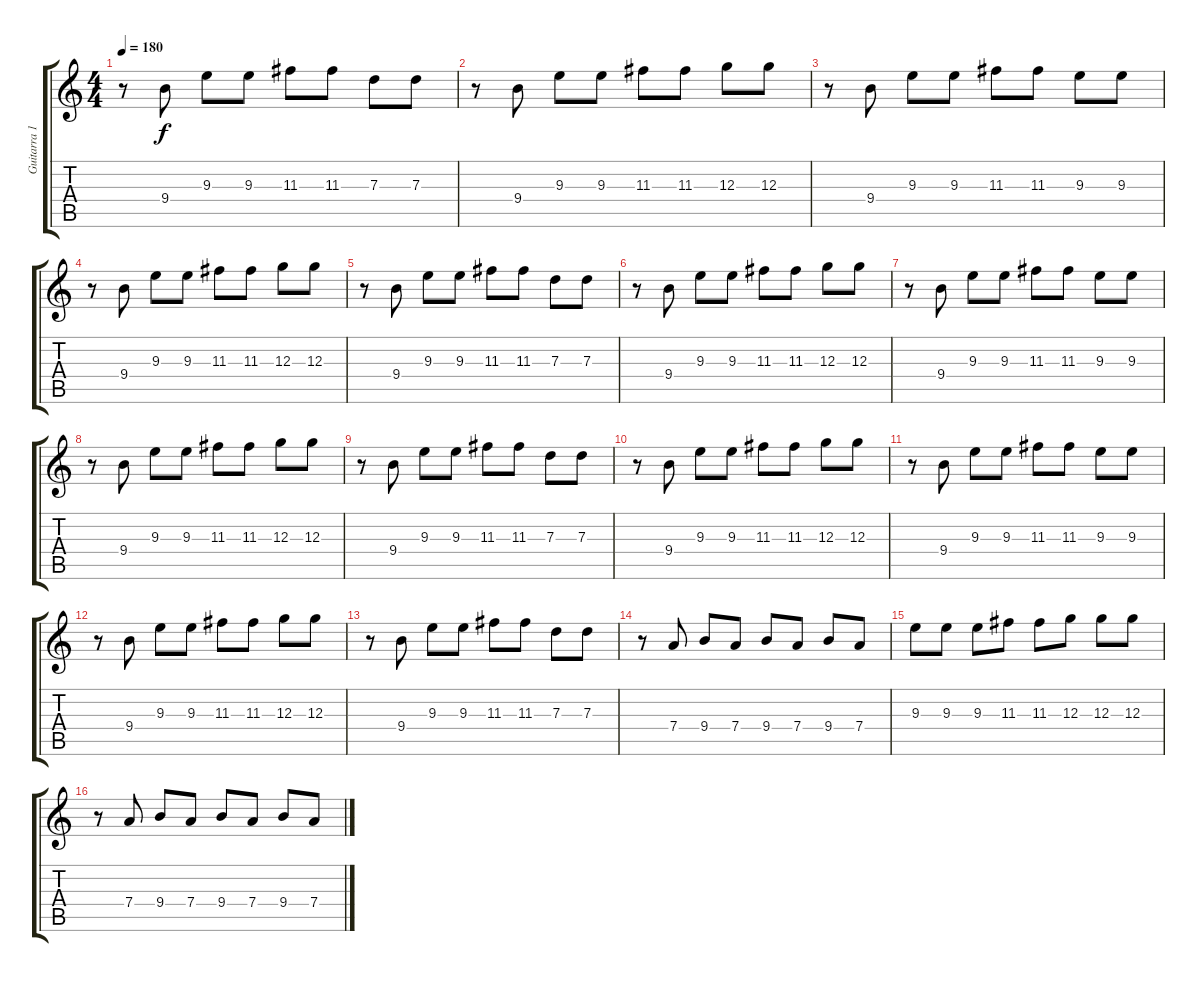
\track ("Guitarra 1" "Guitarra 1") {instrument distortionguitar}
\staff {score tabs}
\tuning (E4 B3 G3 D3 A2 D2) {hide}
\ts (4 4)
\tempo 180
\clef g2
\ks c
r.8{dy f} 9.4.8 9.3.8 9.3.8 11.3.8 11.3.8 7.3.8 7.3.8 |
r.8 9.4.8 9.3.8 9.3.8 11.3.8 11.3.8 12.3.8 12.3.8 |
r.8 9.4.8 9.3.8 9.3.8 11.3.8 11.3.8 9.3.8 9.3.8 |
r.8 9.4.8 9.3.8 9.3.8 11.3.8 11.3.8 12.3.8 12.3.8 |
r.8 9.4.8 9.3.8 9.3.8 11.3.8 11.3.8 7.3.8 7.3.8 |
r.8 9.4.8 9.3.8 9.3.8 11.3.8 11.3.8 12.3.8 12.3.8 |
r.8 9.4.8 9.3.8 9.3.8 11.3.8 11.3.8 9.3.8 9.3.8 |
r.8 9.4.8 9.3.8 9.3.8 11.3.8 11.3.8 12.3.8 12.3.8 |
r.8 9.4.8 9.3.8 9.3.8 11.3.8 11.3.8 7.3.8 7.3.8 |
r.8 9.4.8 9.3.8 9.3.8 11.3.8 11.3.8 12.3.8 12.3.8 |
r.8 9.4.8 9.3.8 9.3.8 11.3.8 11.3.8 9.3.8 9.3.8 |
r.8 9.4.8 9.3.8 9.3.8 11.3.8 11.3.8 12.3.8 12.3.8 |
r.8 9.4.8 9.3.8 9.3.8 11.3.8 11.3.8 7.3.8 7.3.8 |
r.8 7.4.8 9.4.8 7.4.8 9.4.8 7.4.8 9.4.8 7.4.8 |
9.3.8 9.3.8 9.3.8 11.3.8 11.3.8 12.3.8 12.3.8 12.3.8 |
r.8 7.4.8 9.4.8 7.4.8 9.4.8 7.4.8 9.4.8 7.4.8
